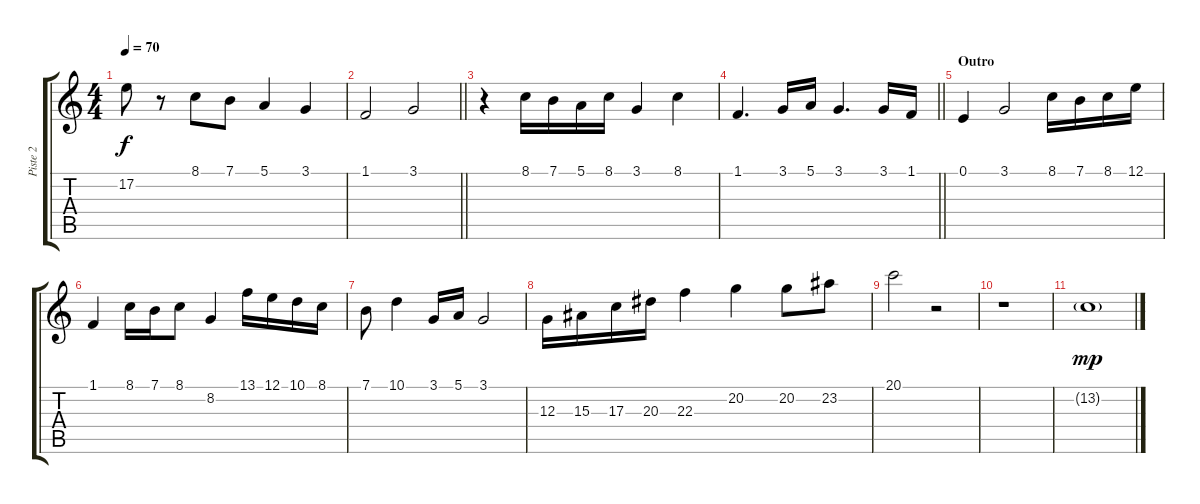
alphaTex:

\track ("Piste 2" "Piste 2") {instrument flute}
\staff {score tabs}
\tuning (E4 B3 G3 D3 A2 E2) {hide}
\ts (4 4)
\tempo 70
\clef g2
\ks c
17.2.8{dy f} r.8 8.1.8 7.1.8 5.1.4 3.1.4 |
\barLineRight lightlight
1.1.2 3.1.2 |
r.4 8.1.16 7.1.16 5.1.16 8.1.16 3.1.4 8.1.4 |
\barLineRight lightlight
1.1.4{d} 3.1.16 5.1.16 3.1.4{d} 3.1.16 1.1.16 |
\section ("" "Outro")
0.1.4 3.1.2 8.1.16 7.1.16 8.1.16 12.1.16 |
1.1.4 8.1.16 7.1.16 8.1.8 8.2.4 13.1.16 12.1.16 10.1.16 8.1.16 |
7.1.8 10.1.4 3.1.16 5.1.16 3.1.2 |
12.3.16 15.3.16 17.3.16 20.3.16 22.3.4 20.2.4 20.2.8 23.2.8 |
20.1.2 r.2 |
r.1 |
13.2{g}.1{dy mp}
